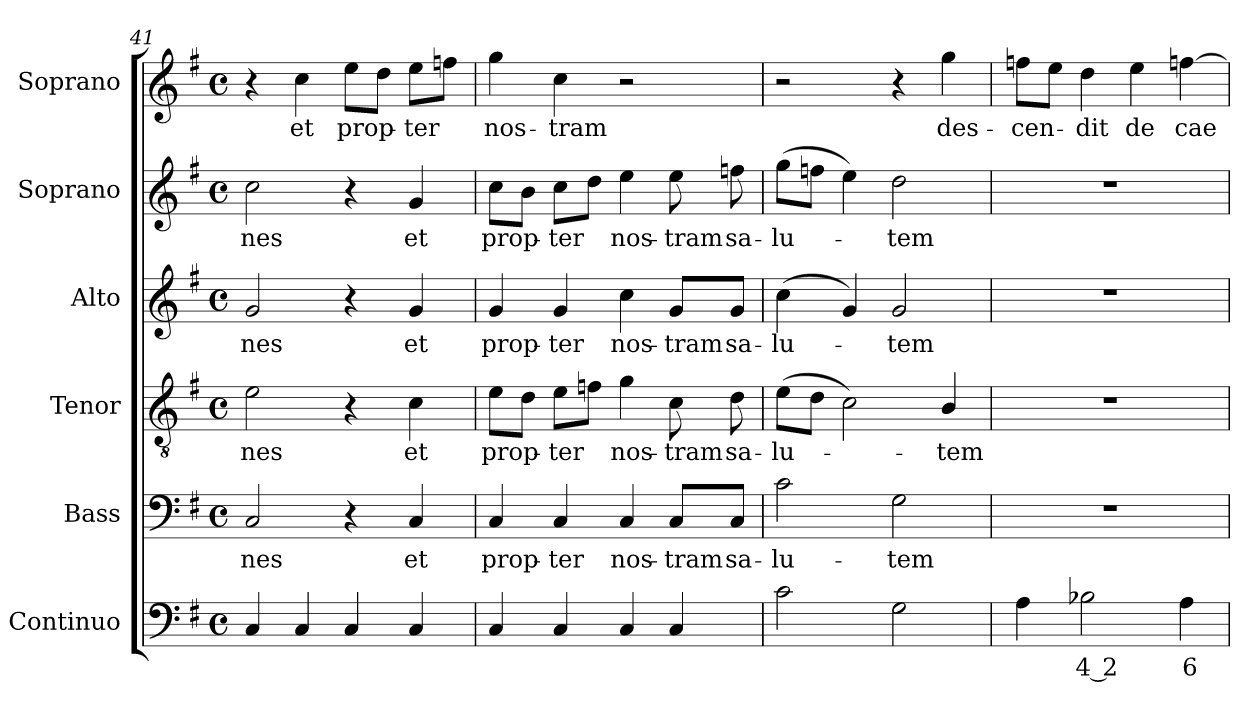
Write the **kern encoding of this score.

**kern	**text	**kern	**text	**kern	**text	**kern	**text	**kern	**text	**kern	**text
*part6	*part6	*part5	*part5	*part4	*part4	*part3	*part3	*part2	*part2	*part1	*part1
*staff6	*staff6	*staff5	*staff5	*staff4	*staff4	*staff3	*staff3	*staff2	*staff2	*staff1	*staff1
*I"Continuo	*	*I"Bass	*	*I"Tenor	*	*I"Alto	*	*I"Soprano	*	*I"Soprano	*
*I'Cont.	*	*I'B.	*	*I'T.	*	*I'A.	*	*I'S.	*	*I'S.	*
*clefF4	*	*clefF4	*	*clefGv2	*	*clefG2	*	*clefG2	*	*clefG2	*
*	*	*	*	*ITrd7c12	*	*	*	*	*	*	*
*k[f#]	*	*k[f#]	*	*k[f#]	*	*k[f#]	*	*k[f#]	*	*k[f#]	*
*G:	*	*G:	*	*G:	*	*G:	*	*G:	*	*G:	*
*M4/4	*	*M4/4	*	*M4/4	*	*M4/4	*	*M4/4	*	*M4/4	*
*met(c)	*	*met(c)	*	*met(c)	*	*met(c)	*	*met(c)	*	*met(c)	*
=41	=41	=41	=41	=41	=41	=41	=41	=41	=41	=41	=41
!	!	!	!LO:LY:b:color=#000000	!	!	!	!	!	!	!	!
!	!	!	!	!	!LO:LY:b:color=#000000	!	!	!	!	!	!
!	!	!	!	!	!	!	!LO:LY:b:color=#000000	!	!	!	!
!	!	!	!	!	!	!	!	!	!LO:LY:b:color=#000000	!	!
4Ci/	.	2Ci/	-nes	2Ei\	-nes	2gi/	-nes	2cci\	-nes	4r	.
!	!	!	!	!	!	!	!	!	!	!	!LO:LY:b:color=#000000
4Ci/	.	.	.	.	.	.	.	.	.	4cci\	et
!	!	!	!	!	!	!	!	!	!	!	!LO:LY:b:color=#000000
4Ci/	.	4r	.	4r	.	4r	.	4r	.	8eei\L	prop-
.	.	.	.	.	.	.	.	.	.	8ddi\J	.
!	!	!	!LO:LY:b:color=#000000	!	!	!	!	!	!	!	!
!	!	!	!	!	!LO:LY:b:color=#000000	!	!	!	!	!	!
!	!	!	!	!	!	!	!LO:LY:b:color=#000000	!	!	!	!
!	!	!	!	!	!	!	!	!	!LO:LY:b:color=#000000	!	!
!	!	!	!	!	!	!	!	!	!	!	!LO:LY:b:color=#000000
4Ci/	.	4Ci/	et	4Ci\	et	4gi/	et	4gi/	et	8eei\L	-ter
.	.	.	.	.	.	.	.	.	.	8ffni\J	.
=42	=42	=42	=42	=42	=42	=42	=42	=42	=42	=42	=42
!	!	!	!LO:LY:b:color=#000000	!	!	!	!	!	!	!	!
!	!	!	!	!	!LO:LY:b:color=#000000	!	!	!	!	!	!
!	!	!	!	!	!	!	!LO:LY:b:color=#000000	!	!	!	!
!	!	!	!	!	!	!	!	!	!LO:LY:b:color=#000000	!	!
!	!	!	!	!	!	!	!	!	!	!	!LO:LY:b:color=#000000
4Ci/	.	4Ci/	prop-	8Ei\L	prop-	4gi/	prop-	8cci\L	prop-	4ggi\	nos-
.	.	.	.	8Di\J	.	.	.	8bi\J	.	.	.
!	!	!	!LO:LY:b:color=#000000	!	!	!	!	!	!	!	!
!	!	!	!	!	!LO:LY:b:color=#000000	!	!	!	!	!	!
!	!	!	!	!	!	!	!LO:LY:b:color=#000000	!	!	!	!
!	!	!	!	!	!	!	!	!	!LO:LY:b:color=#000000	!	!
!	!	!	!	!	!	!	!	!	!	!	!LO:LY:b:color=#000000
4Ci/	.	4Ci/	-ter	8Ei\L	-ter	4gi/	-ter	8cci\L	-ter	4cci\	-tram
.	.	.	.	8Fni\J	.	.	.	8ddi\J	.	.	.
!	!	!	!LO:LY:b:color=#000000	!	!	!	!	!	!	!	!
!	!	!	!	!	!LO:LY:b:color=#000000	!	!	!	!	!	!
!	!	!	!	!	!	!	!LO:LY:b:color=#000000	!	!	!	!
!	!	!	!	!	!	!	!	!	!LO:LY:b:color=#000000	!	!
4Ci/	.	4Ci/	nos-	4Gi\	nos-	4cci\	nos-	4eei\	nos-	2r	.
!	!	!	!LO:LY:b:color=#000000	!	!	!	!	!	!	!	!
!	!	!	!	!	!LO:LY:b:color=#000000	!	!	!	!	!	!
!	!	!	!	!	!	!	!LO:LY:b:color=#000000	!	!	!	!
!	!	!	!	!	!	!	!	!	!LO:LY:b:color=#000000	!	!
4Ci/	.	8Ci/L	-tram	8Ci\	-tram	8gi/L	-tram	8eei\	-tram	.	.
!	!	!	!LO:LY:b:color=#000000	!	!	!	!	!	!	!	!
!	!	!	!	!	!LO:LY:b:color=#000000	!	!	!	!	!	!
!	!	!	!	!	!	!	!LO:LY:b:color=#000000	!	!	!	!
!	!	!	!	!	!	!	!	!	!LO:LY:b:color=#000000	!	!
.	.	8Ci/J	sa-	8Di\	sa-	8gi/J	sa-	8ffni\	sa-	.	.
!!LO:LB:g=z
=43	=43	=43	=43	=43	=43	=43	=43	=43	=43	=43	=43
!	!	!	!LO:LY:b:color=#000000	!	!	!	!	!	!	!	!
!	!	!	!	!	!LO:LY:b:color=#000000	!	!	!	!	!	!
!	!	!	!	!	!	!	!LO:LY:b:color=#000000	!	!	!	!
!	!	!	!	!	!	!	!	!	!LO:LY:b:color=#000000	!	!
2ci\	.	2ci\	-lu-	(8Ei\L	-lu-	(4cci\	-lu-	(8ggi\L	-lu-	2r	.
.	.	.	.	8Di\J	.	.	.	8ffni\J	.	.	.
.	.	.	.	2Ci\)	.	4gi/)	.	4eei\)	.	.	.
!	!	!	!LO:LY:b:color=#000000	!	!	!	!	!	!	!	!
!	!	!	!	!	!	!	!LO:LY:b:color=#000000	!	!	!	!
!	!	!	!	!	!	!	!	!	!LO:LY:b:color=#000000	!	!
2Gi\	.	2Gi\	-tem	.	.	2gi/	-tem	2ddi\	-tem	4r	.
!	!	!	!	!	!LO:LY:b:color=#000000	!	!	!	!	!	!
!	!	!	!	!	!	!	!	!	!	!	!LO:LY:b:color=#000000
.	.	.	.	4BBi/	-tem	.	.	.	.	4ggi\	des-
=44	=44	=44	=44	=44	=44	=44	=44	=44	=44	=44	=44
!	!	!	!	!	!	!	!	!	!	!	!LO:LY:b:color=#000000
4Ai\	.	1r	.	1r	.	1r	.	1r	.	8ffni\L	-cen-
.	.	.	.	.	.	.	.	.	.	8eei\J	.
!	!LO:LY:b:color=#000000	!	!	!	!	!	!	!	!	!	!
!	!	!	!	!	!	!	!	!	!	!	!LO:LY:b:color=#000000
2B-Xi\	4 2	.	.	.	.	.	.	.	.	4ddi\	-dit
!	!	!	!	!	!	!	!	!	!	!	!LO:LY:b:color=#000000
.	.	.	.	.	.	.	.	.	.	4eei\	de
!	!LO:LY:b:color=#000000	!	!	!	!	!	!	!	!	!	!
!	!	!	!	!	!	!	!	!	!	!	!LO:LY:b:color=#000000
4Ai\	6	.	.	.	.	.	.	.	.	[4ffni\	cae-
=	=	=	=	=	=	=	=	=	=	=	=
*-	*-	*-	*-	*-	*-	*-	*-	*-	*-	*-	*-
